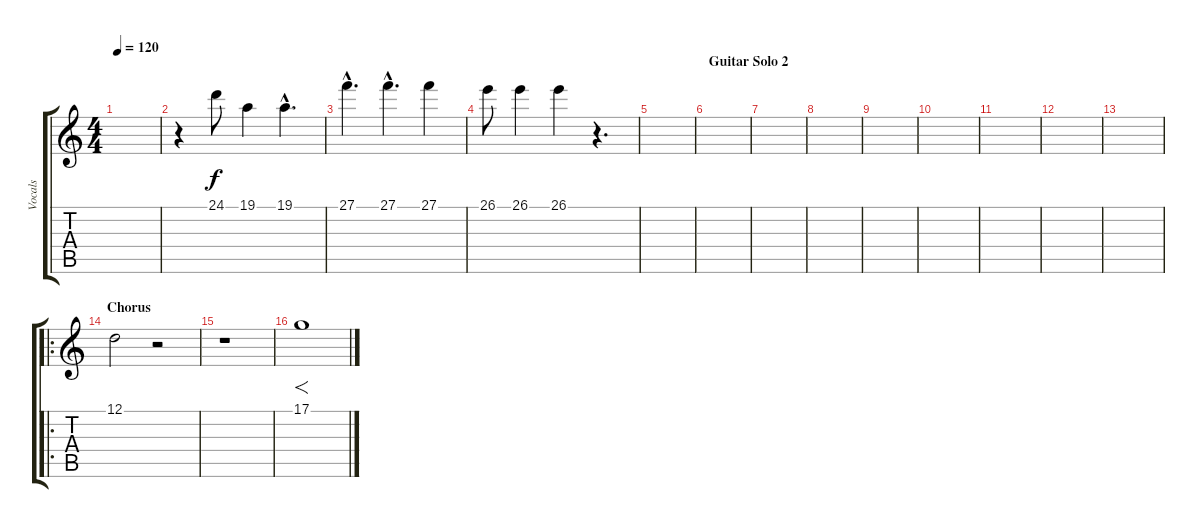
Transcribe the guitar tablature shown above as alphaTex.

\track ("Vocals" "Vocals") {instrument lead6voice}
\staff {score tabs}
\tuning (D4 A3 F3 C3 G2 D2) {hide}
\ts (4 4)
\tempo 120
\clef g2
\ks c
|
r.4 24.1.8 19.1.4 19.1{hac}.4{d} |
27.1{hac}.4{d} 27.1{hac}.4{d} 27.1.4 |
26.1.8 26.1.4 26.1.4 r.4{d} |
|
\section ("" "Guitar Solo 2")
|
|
|
|
|
|
|
|
\ro
\section ("" "Chorus")
12.1.2 r.2 |
r.1 |
17.1.1{f volume 13}
